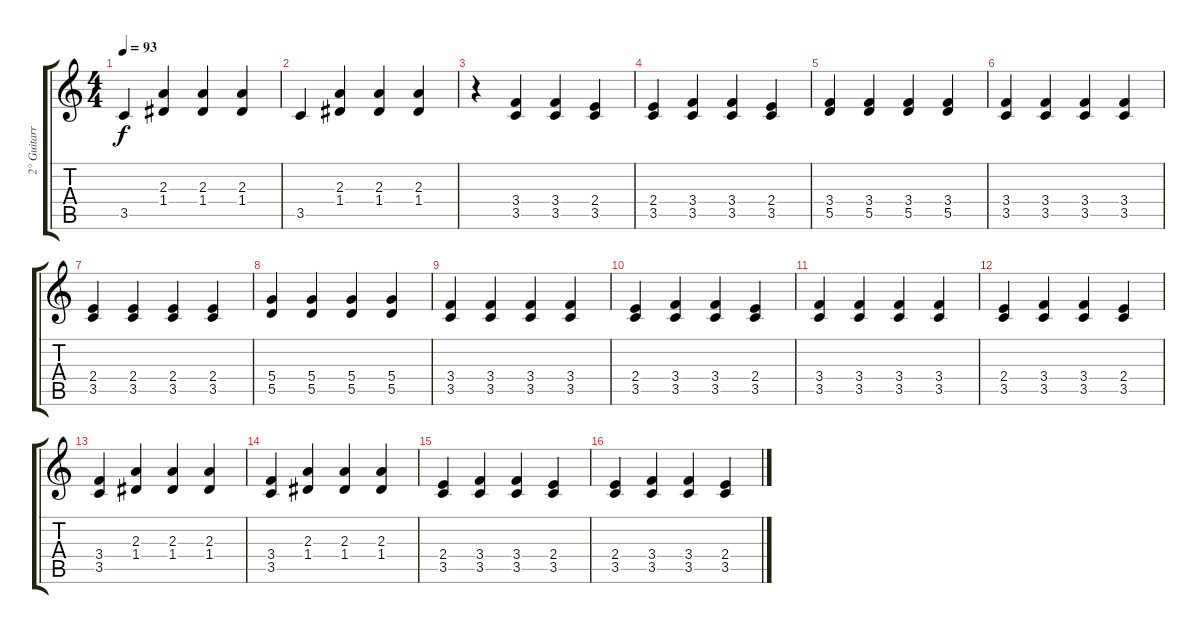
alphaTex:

\track ("2° Guitarra" "2° Guitarr") {instrument electricguitarclean}
\staff {score tabs}
\tuning (E4 B3 G3 D3 A2 E2) {hide}
\ts (4 4)
\tempo 93
\clef g2
\ks c
3.5.4{dy f} (2.3 1.4).4 (2.3 1.4).4 (2.3 1.4).4 |
3.5.4 (2.3 1.4).4 (2.3 1.4).4 (2.3 1.4).4 |
r.4 (3.4 3.5).4 (3.4 3.5).4 (2.4 3.5).4 |
(2.4 3.5).4 (3.4 3.5).4 (3.4 3.5).4 (2.4 3.5).4 |
(3.4 5.5).4 (3.4 5.5).4 (3.4 5.5).4 (3.4 5.5).4 |
(3.4 3.5).4 (3.4 3.5).4 (3.4 3.5).4 (3.4 3.5).4 |
(2.4 3.5).4 (2.4 3.5).4 (2.4 3.5).4 (2.4 3.5).4 |
(5.4 5.5).4 (5.4 5.5).4 (5.4 5.5).4 (5.4 5.5).4 |
(3.4 3.5).4 (3.4 3.5).4 (3.4 3.5).4 (3.4 3.5).4 |
(2.4 3.5).4 (3.4 3.5).4 (3.4 3.5).4 (2.4 3.5).4 |
(3.4 3.5).4 (3.4 3.5).4 (3.4 3.5).4 (3.4 3.5).4 |
(2.4 3.5).4 (3.4 3.5).4 (3.4 3.5).4 (2.4 3.5).4 |
(3.4 3.5).4 (2.3 1.4).4 (2.3 1.4).4 (2.3 1.4).4 |
(3.4 3.5).4 (2.3 1.4).4 (2.3 1.4).4 (2.3 1.4).4 |
(2.4 3.5).4 (3.4 3.5).4 (3.4 3.5).4 (2.4 3.5).4 |
(2.4 3.5).4 (3.4 3.5).4 (3.4 3.5).4 (2.4 3.5).4
